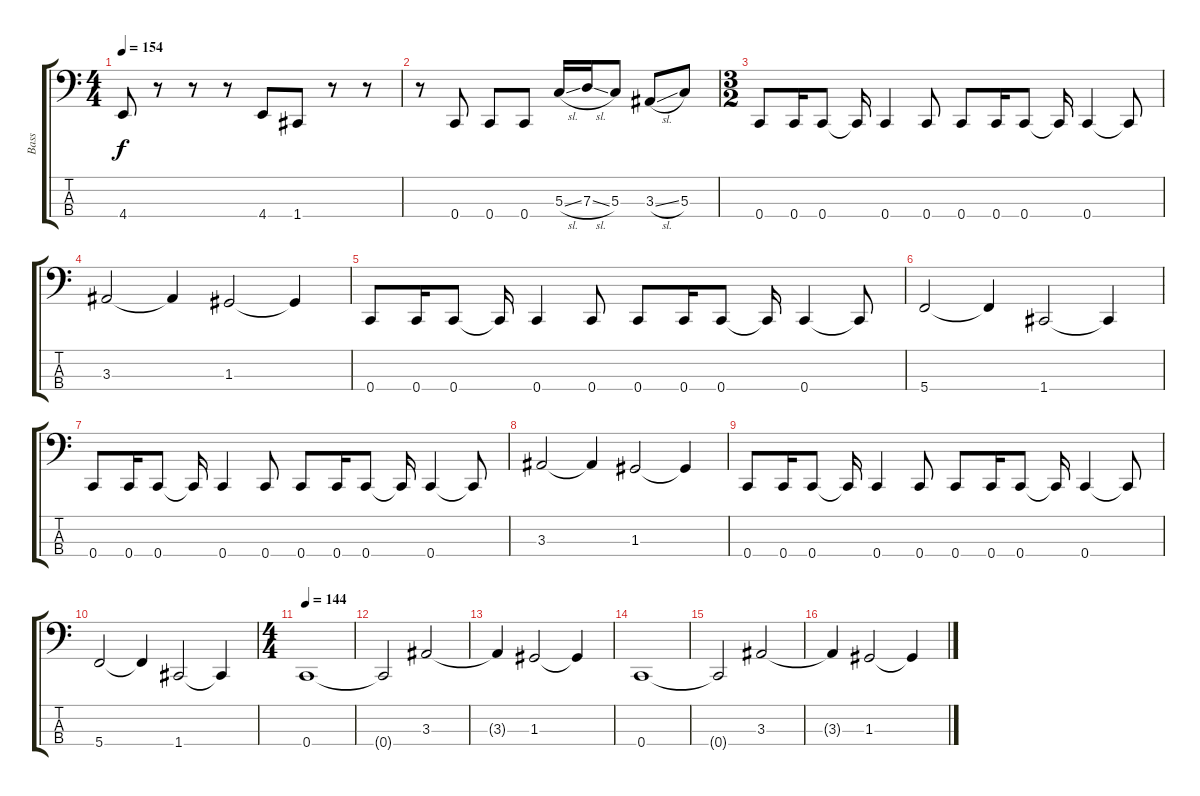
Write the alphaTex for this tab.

\track ("Bass" "Bass") {instrument electricbasspick}
\staff {score tabs}
\tuning (F2 C2 G1 C1) {hide}
\ts (4 4)
\tempo 154
\clef f4
\ks c
4.4.8{dy f} r.8 r.8 r.8 4.4.8 1.4.8 r.8 r.8 |
r.8 0.4.8 0.4.8 0.4.8 5.3{sl}.16 7.3{sl}.16 5.3.8 3.3{sl}.8 5.3.8 |
\ts (3 2)
0.4.8 0.4.16 0.4.8 0.4{t}.16 0.4.4 0.4.8 0.4.8 0.4.16 0.4.8 0.4{t}.16 0.4.4 0.4{t}.8 |
3.3.2 3.3{t}.4 1.3.2 1.3{t}.4 |
0.4.8 0.4.16 0.4.8 0.4{t}.16 0.4.4 0.4.8 0.4.8 0.4.16 0.4.8 0.4{t}.16 0.4.4 0.4{t}.8 |
5.4.2 5.4{t}.4 1.4.2 1.4{t}.4 |
0.4.8 0.4.16 0.4.8 0.4{t}.16 0.4.4 0.4.8 0.4.8 0.4.16 0.4.8 0.4{t}.16 0.4.4 0.4{t}.8 |
3.3.2 3.3{t}.4 1.3.2 1.3{t}.4 |
0.4.8 0.4.16 0.4.8 0.4{t}.16 0.4.4 0.4.8 0.4.8 0.4.16 0.4.8 0.4{t}.16 0.4.4 0.4{t}.8 |
5.4.2 5.4{t}.4 1.4.2 1.4{t}.4 |
\ts (4 4)
\tempo 144
0.4.1 |
0.4{t}.2 3.3.2 |
3.3{t}.4 1.3.2 1.3{t}.4 |
0.4.1 |
0.4{t}.2 3.3.2 |
3.3{t}.4 1.3.2 1.3{t}.4
